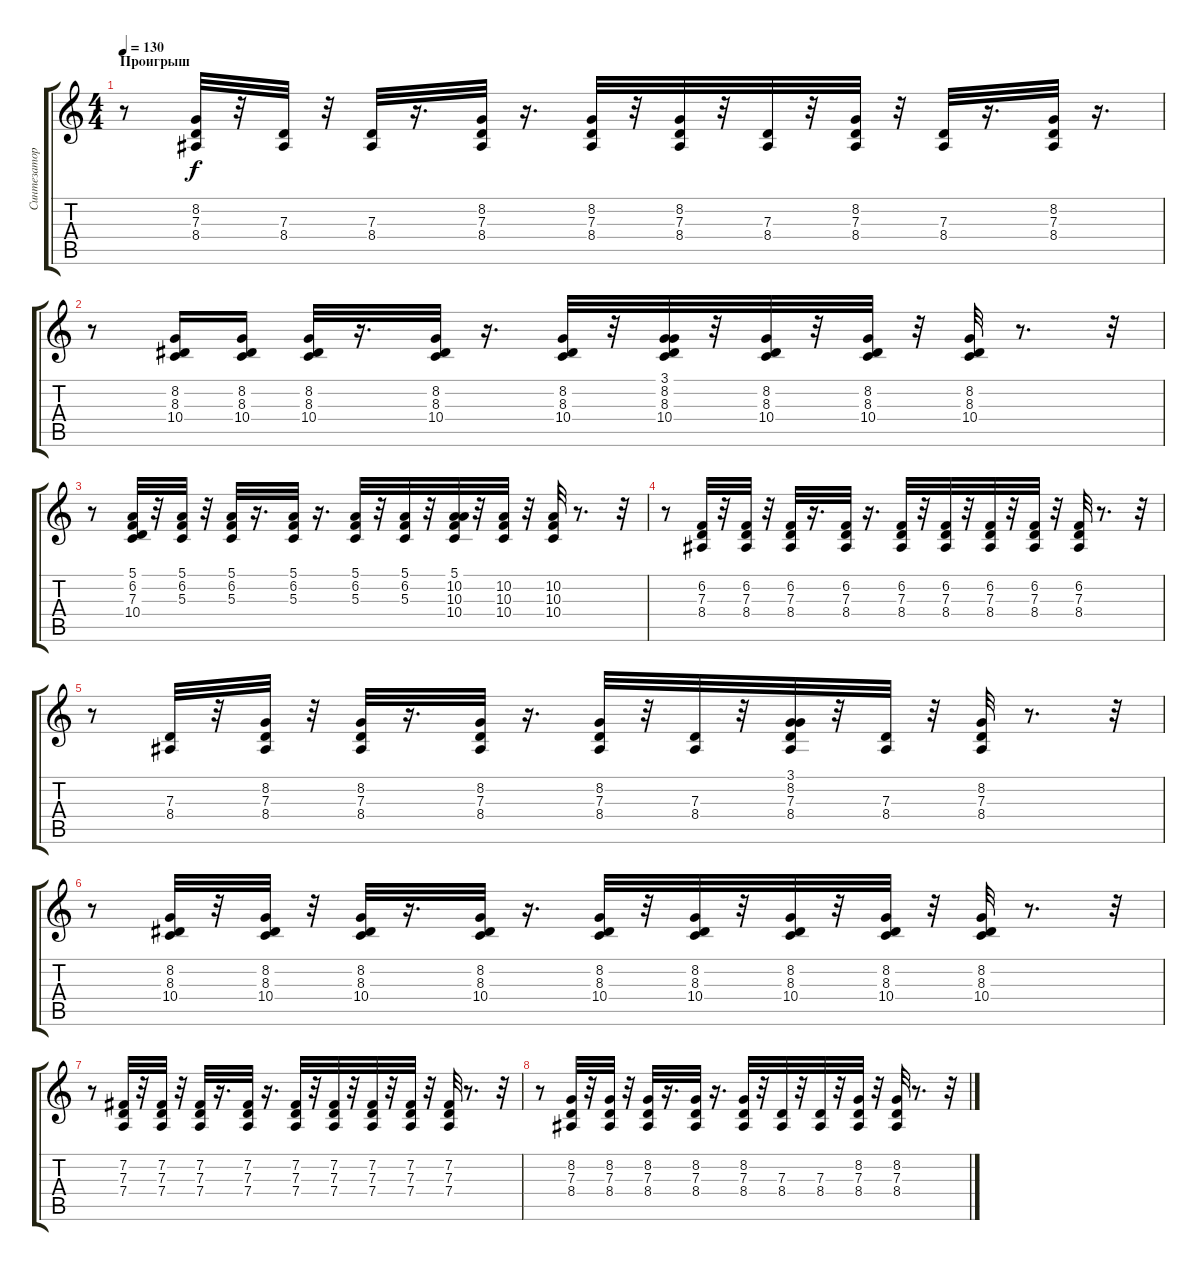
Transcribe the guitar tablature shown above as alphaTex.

\track ("Синтезатор" "Синтезатор") {instrument synthbrass1}
\staff {score tabs}
\tuning (E4 B3 G3 D3 A2 E2) {hide}
\ts (4 4)
\section ("" "Проигрыш")
\tempo 130
\clef g2
\ks c
r.8{dy f} (8.2 7.3 8.4).32 r.32 (7.3 8.4).32 r.32 (7.3 8.4).32 r.16{d} (8.2 7.3 8.4).32 r.16{d} (8.2 7.3 8.4).32 r.32 (8.2 7.3 8.4).32 r.32 (7.3 8.4).32 r.32 (8.2 7.3 8.4).32 r.32 (7.3 8.4).32 r.16{d} (8.2 7.3 8.4).32 r.16{d} |
r.8 (8.2 8.3 10.4).16 (8.2 8.3 10.4).16 (8.2 8.3 10.4).32 r.16{d} (8.2 8.3 10.4).32 r.16{d} (8.2 8.3 10.4).32 r.32 (3.1 8.2 8.3 10.4).32 r.32 (8.2 8.3 10.4).32 r.32 (8.2 8.3 10.4).32 r.32 (8.2 8.3 10.4).32 r.8{d} r.32 |
r.8 (5.1 6.2 7.3 10.4).32 r.32 (5.1 6.2 5.3).32 r.32 (5.1 6.2 5.3).32 r.16{d} (5.1 6.2 5.3).32 r.16{d} (5.1 6.2 5.3).32 r.32 (5.1 6.2 5.3).32 r.32 (5.1 10.2 10.3 10.4).32 r.32 (10.2 10.3 10.4).32 r.32 (10.2 10.3 10.4).32 r.8{d} r.32 |
r.8 (6.2 7.3 8.4).32 r.32 (6.2 7.3 8.4).32 r.32 (6.2 7.3 8.4).32 r.16{d} (6.2 7.3 8.4).32 r.16{d} (6.2 7.3 8.4).32 r.32 (6.2 7.3 8.4).32 r.32 (6.2 7.3 8.4).32 r.32 (6.2 7.3 8.4).32 r.32 (6.2 7.3 8.4).32 r.8{d} r.32 |
r.8 (7.3 8.4).32 r.32 (8.2 7.3 8.4).32 r.32 (8.2 7.3 8.4).32 r.16{d} (8.2 7.3 8.4).32 r.16{d} (8.2 7.3 8.4).32 r.32 (7.3 8.4).32 r.32 (3.1 8.2 7.3 8.4).32 r.32 (7.3 8.4).32 r.32 (8.2 7.3 8.4).32 r.8{d} r.32 |
r.8 (8.2 8.3 10.4).32 r.32 (8.2 8.3 10.4).32 r.32 (8.2 8.3 10.4).32 r.16{d} (8.2 8.3 10.4).32 r.16{d} (8.2 8.3 10.4).32 r.32 (8.2 8.3 10.4).32 r.32 (8.2 8.3 10.4).32 r.32 (8.2 8.3 10.4).32 r.32 (8.2 8.3 10.4).32 r.8{d} r.32 |
r.8 (7.2 7.3 7.4).32 r.32 (7.2 7.3 7.4).32 r.32 (7.2 7.3 7.4).32 r.16{d} (7.2 7.3 7.4).32 r.16{d} (7.2 7.3 7.4).32 r.32 (7.2 7.3 7.4).32 r.32 (7.2 7.3 7.4).32 r.32 (7.2 7.3 7.4).32 r.32 (7.2 7.3 7.4).32 r.8{d} r.32 |
r.8 (8.2 7.3 8.4).32 r.32 (8.2 7.3 8.4).32 r.32 (8.2 7.3 8.4).32 r.16{d} (8.2 7.3 8.4).32 r.16{d} (8.2 7.3 8.4).32 r.32 (7.3 8.4).32 r.32 (7.3 8.4).32 r.32 (8.2 7.3 8.4).32 r.32 (8.2 7.3 8.4).32 r.8{d} r.32
